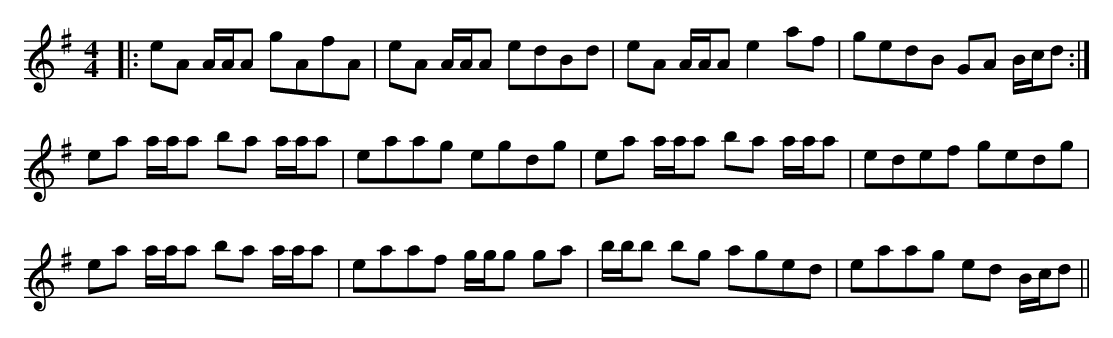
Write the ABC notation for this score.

X:1
M:4/4
K:Ador
|:eA A/2A/2A gAfA|eA A/2A/2A edBd|eA A/2A/2A e2af|gedB GA B/2c/2d:|
ea a/2a/2a ba a/2a/2a|eaag egdg|ea a/2a/2a ba a/2a/2a|edef gedg|
ea a/2a/2a ba a/2a/2a|eaaf g/2g/2g ga|b/2b/2b bg aged|eaag ed B/2c/2d||
